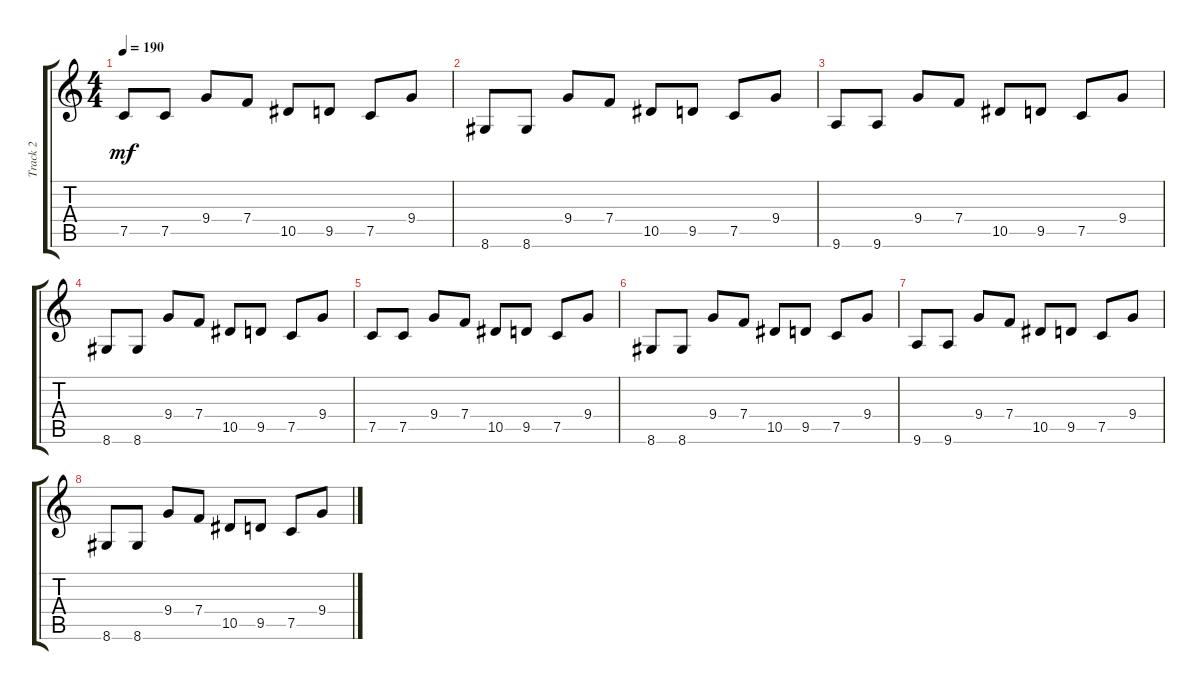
\track ("Track 2" "Track 2") {instrument distortionguitar}
\staff {score tabs}
\tuning (C4 G3 Eb3 Bb2 F2 C2) {hide}
\ts (4 4)
\tempo 190
\clef g2
\ks c
7.5.8{dy mf} 7.5.8 9.4.8 7.4.8 10.5.8 9.5.8 7.5.8 9.4.8 |
8.6.8 8.6.8 9.4.8 7.4.8 10.5.8 9.5.8 7.5.8 9.4.8 |
9.6.8 9.6.8 9.4.8 7.4.8 10.5.8 9.5.8 7.5.8 9.4.8 |
8.6.8 8.6.8 9.4.8 7.4.8 10.5.8 9.5.8 7.5.8 9.4.8 |
7.5.8 7.5.8 9.4.8 7.4.8 10.5.8 9.5.8 7.5.8 9.4.8 |
8.6.8 8.6.8 9.4.8 7.4.8 10.5.8 9.5.8 7.5.8 9.4.8 |
9.6.8 9.6.8 9.4.8 7.4.8 10.5.8 9.5.8 7.5.8 9.4.8 |
8.6.8 8.6.8 9.4.8 7.4.8 10.5.8 9.5.8 7.5.8 9.4.8
